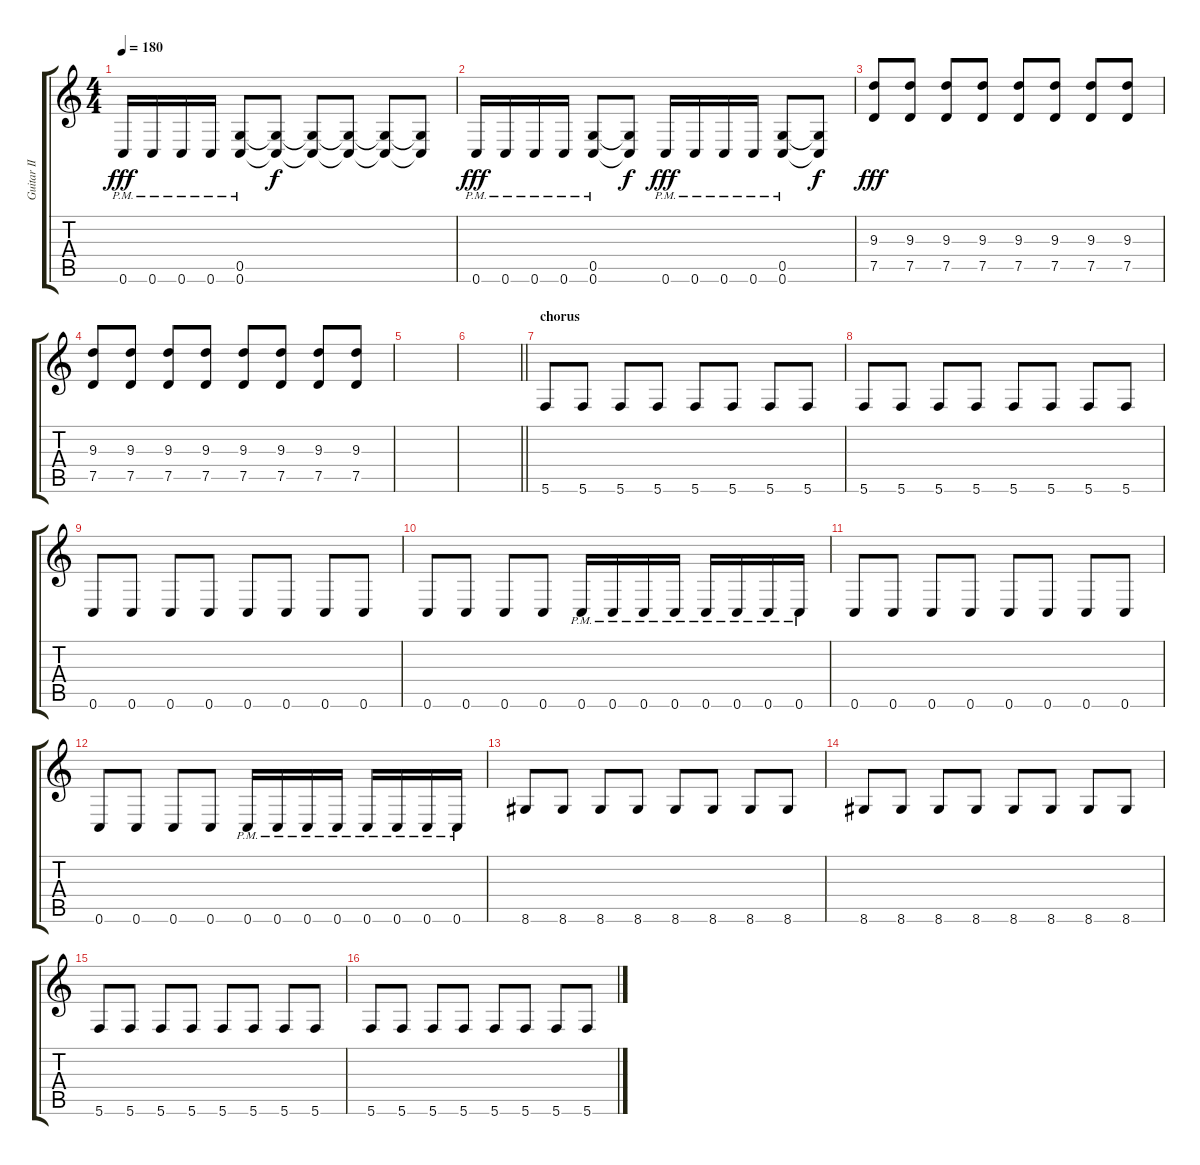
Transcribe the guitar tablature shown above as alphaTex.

\track ("Guitar II (Rhythm)" "Guitar II ") {instrument distortionguitar}
\staff {score tabs}
\tuning (D4 A3 F3 C3 G2 C2) {hide}
\ts (4 4)
\tempo 180
\clef g2
\ks c
0.6{pm}.16{dy fff} 0.6{pm}.16 0.6{pm}.16 0.6{pm}.16 (0.5{pm} 0.6{pm}).8 (0.5{t} 0.6{t}).8{dy f} (0.5{t} 0.6{t}).8 (0.5{t} 0.6{t}).8 (0.5{t} 0.6{t}).8 (0.5{t} 0.6{t}).8 |
0.6{pm}.16{dy fff} 0.6{pm}.16 0.6{pm}.16 0.6{pm}.16 (0.5{pm} 0.6{pm}).8 (0.5{t} 0.6{t}).8{dy f} 0.6{pm}.16{dy fff} 0.6{pm}.16 0.6{pm}.16 0.6{pm}.16 (0.5{pm} 0.6{pm}).8 (0.5{t} 0.6{t}).8{dy f} |
(9.3 7.5).8{dy fff} (9.3 7.5).8 (9.3 7.5).8 (9.3 7.5).8 (9.3 7.5).8 (9.3 7.5).8 (9.3 7.5).8 (9.3 7.5).8 |
(9.3 7.5).8 (9.3 7.5).8 (9.3 7.5).8 (9.3 7.5).8 (9.3 7.5).8 (9.3 7.5).8 (9.3 7.5).8 (9.3 7.5).8 |
|
\barLineRight lightlight
|
\section ("" "chorus")
5.6.8 5.6.8 5.6.8 5.6.8 5.6.8 5.6.8 5.6.8 5.6.8 |
5.6.8 5.6.8 5.6.8 5.6.8 5.6.8 5.6.8 5.6.8 5.6.8 |
0.6.8 0.6.8 0.6.8 0.6.8 0.6.8 0.6.8 0.6.8 0.6.8 |
0.6.8 0.6.8 0.6.8 0.6.8 0.6{pm}.16 0.6{pm}.16 0.6{pm}.16 0.6{pm}.16 0.6{pm}.16 0.6{pm}.16 0.6{pm}.16 0.6{pm}.16 |
0.6.8 0.6.8 0.6.8 0.6.8 0.6.8 0.6.8 0.6.8 0.6.8 |
0.6.8 0.6.8 0.6.8 0.6.8 0.6{pm}.16 0.6{pm}.16 0.6{pm}.16 0.6{pm}.16 0.6{pm}.16 0.6{pm}.16 0.6{pm}.16 0.6{pm}.16 |
8.6.8 8.6.8 8.6.8 8.6.8 8.6.8 8.6.8 8.6.8 8.6.8 |
8.6.8 8.6.8 8.6.8 8.6.8 8.6.8 8.6.8 8.6.8 8.6.8 |
5.6.8 5.6.8 5.6.8 5.6.8 5.6.8 5.6.8 5.6.8 5.6.8 |
5.6.8 5.6.8 5.6.8 5.6.8 5.6.8 5.6.8 5.6.8 5.6.8
